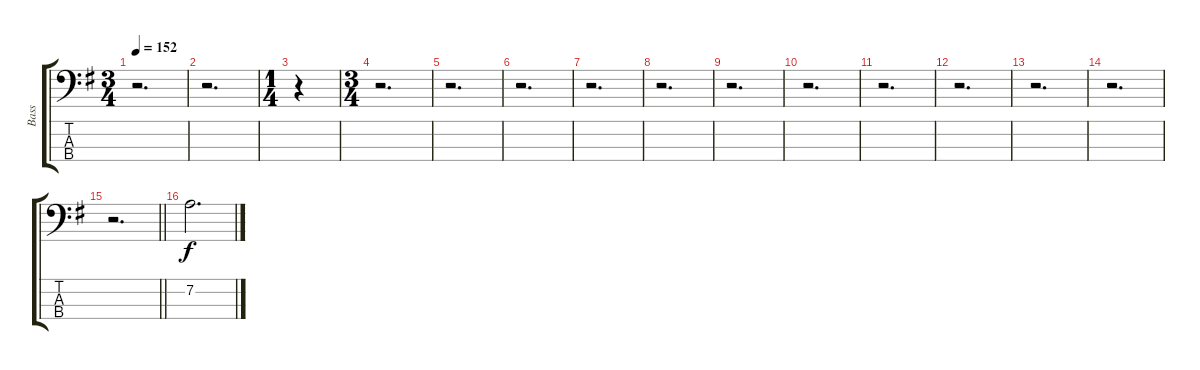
\track ("Bass" "Bass") {instrument electricbassfinger}
\staff {score tabs}
\tuning (G2 D2 A1 E1) {hide}
\ts (3 4)
\tempo 152
\clef f4
\ks g
r.2{d dy f} |
r.2{d} |
\ts (1 4)
r.4 |
\ts (3 4)
r.2{d} |
r.2{d} |
r.2{d} |
r.2{d} |
r.2{d} |
r.2{d} |
r.2{d} |
r.2{d} |
r.2{d} |
r.2{d} |
r.2{d} |
\barLineRight lightlight
r.2{d} |
7.2.2{d}
